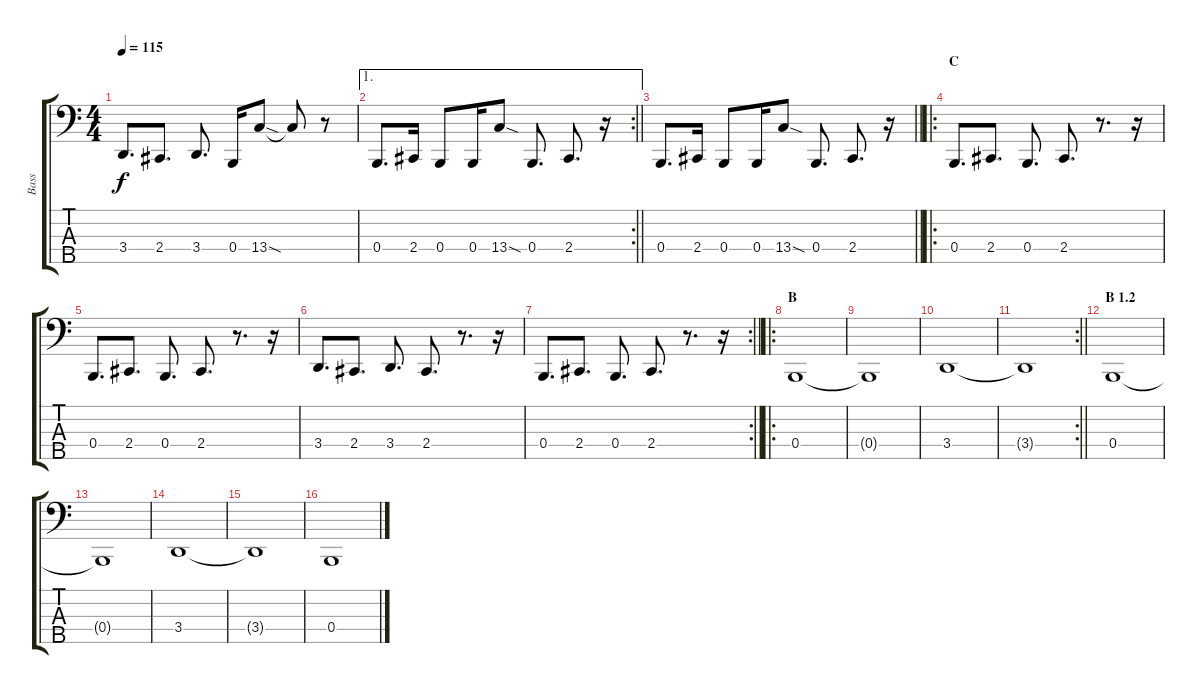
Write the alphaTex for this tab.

\track ("Bass" "Bass") {instrument electricbasspick}
\staff {score tabs}
\tuning (E2 B1 Gb1 B0 Ab0) {hide}
\ts (4 4)
\tempo 115
\clef f4
\ks c
3.4.8{d dy f} 2.4.8{d} 3.4.8{d} 0.4.16 13.4{sod}.8 13.4{t}.8 r.8 |
\ae 1
\rc 2
\barLineRight lightlight
0.4.8{d} 2.4.16 0.4.8 0.4.16 13.4{sod}.8 0.4.8{d} 2.4.8{d} r.16 |
\barLineRight lightlight
0.4.8{d} 2.4.16 0.4.8 0.4.16 13.4{sod}.8 0.4.8{d} 2.4.8{d} r.16 |
\ro
\section ("" "C")
0.4.8{d} 2.4.8{d} 0.4.8{d} 2.4.8{d} r.8{d} r.16 |
0.4.8{d} 2.4.8{d} 0.4.8{d} 2.4.8{d} r.8{d} r.16 |
3.4.8{d} 2.4.8{d} 3.4.8{d} 2.4.8{d} r.8{d} r.16 |
\rc 2
\barLineRight lightlight
0.4.8{d} 2.4.8{d} 0.4.8{d} 2.4.8{d} r.8{d} r.16 |
\ro
\section ("" "B")
0.4.1 |
0.4{t}.1 |
3.4.1 |
\rc 2
\barLineRight lightlight
3.4{t}.1 |
\section ("" "B 1.2")
0.4.1 |
0.4{t}.1 |
3.4.1 |
3.4{t}.1 |
0.4.1
